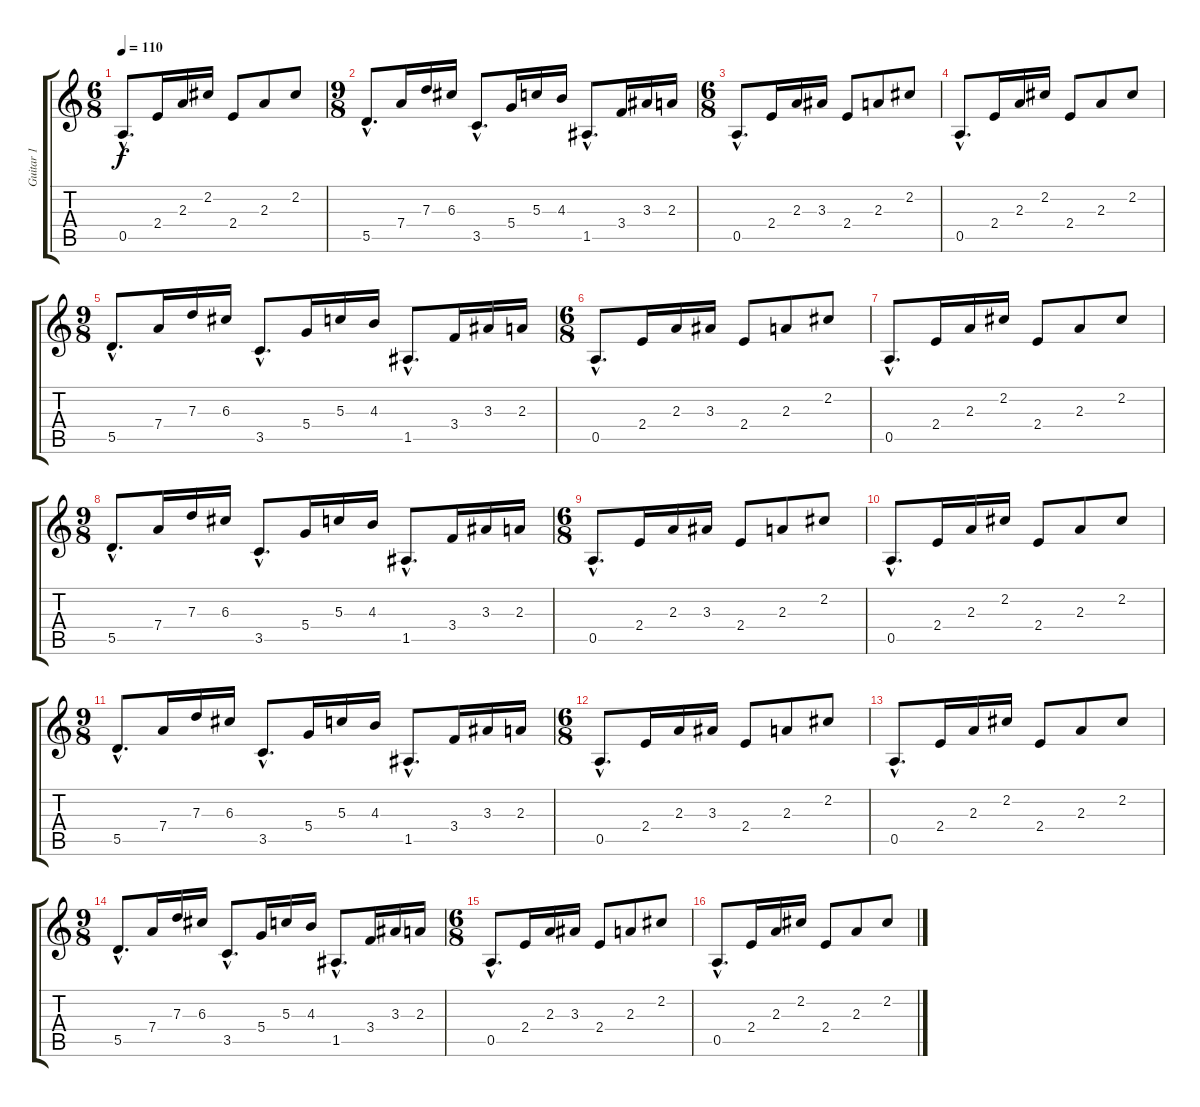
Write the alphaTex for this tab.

\track ("Guitar 1" "Guitar 1") {instrument acousticguitarnylon}
\staff {score tabs}
\tuning (E4 B3 G3 D3 A2 E2) {hide}
\ts (6 8)
\tempo 110
\clef g2
\ks c
0.5{hac}.8{d dy f} 2.4.16 2.3.16 2.2.16 2.4.8 2.3.8 2.2.8 |
\ts (9 8)
5.5{hac}.8{d} 7.4.16 7.3.16 6.3.16 3.5{hac}.8{d} 5.4.16 5.3.16 4.3.16 1.5{hac}.8{d} 3.4.16 3.3.16 2.3.16 |
\ts (6 8)
0.5{hac}.8{d} 2.4.16 2.3.16 3.3.16 2.4.8 2.3.8 2.2.8 |
0.5{hac}.8{d} 2.4.16 2.3.16 2.2.16 2.4.8 2.3.8 2.2.8 |
\ts (9 8)
5.5{hac}.8{d} 7.4.16 7.3.16 6.3.16 3.5{hac}.8{d} 5.4.16 5.3.16 4.3.16 1.5{hac}.8{d} 3.4.16 3.3.16 2.3.16 |
\ts (6 8)
0.5{hac}.8{d} 2.4.16 2.3.16 3.3.16 2.4.8 2.3.8 2.2.8 |
0.5{hac}.8{d} 2.4.16 2.3.16 2.2.16 2.4.8 2.3.8 2.2.8 |
\ts (9 8)
5.5{hac}.8{d} 7.4.16 7.3.16 6.3.16 3.5{hac}.8{d} 5.4.16 5.3.16 4.3.16 1.5{hac}.8{d} 3.4.16 3.3.16 2.3.16 |
\ts (6 8)
0.5{hac}.8{d} 2.4.16 2.3.16 3.3.16 2.4.8 2.3.8 2.2.8 |
0.5{hac}.8{d} 2.4.16 2.3.16 2.2.16 2.4.8 2.3.8 2.2.8 |
\ts (9 8)
5.5{hac}.8{d} 7.4.16 7.3.16 6.3.16 3.5{hac}.8{d} 5.4.16 5.3.16 4.3.16 1.5{hac}.8{d} 3.4.16 3.3.16 2.3.16 |
\ts (6 8)
0.5{hac}.8{d} 2.4.16 2.3.16 3.3.16 2.4.8 2.3.8 2.2.8 |
0.5{hac}.8{d} 2.4.16 2.3.16 2.2.16 2.4.8 2.3.8 2.2.8 |
\ts (9 8)
5.5{hac}.8{d} 7.4.16 7.3.16 6.3.16 3.5{hac}.8{d} 5.4.16 5.3.16 4.3.16 1.5{hac}.8{d} 3.4.16 3.3.16 2.3.16 |
\ts (6 8)
0.5{hac}.8{d} 2.4.16 2.3.16 3.3.16 2.4.8 2.3.8 2.2.8 |
0.5{hac}.8{d} 2.4.16 2.3.16 2.2.16 2.4.8 2.3.8 2.2.8
